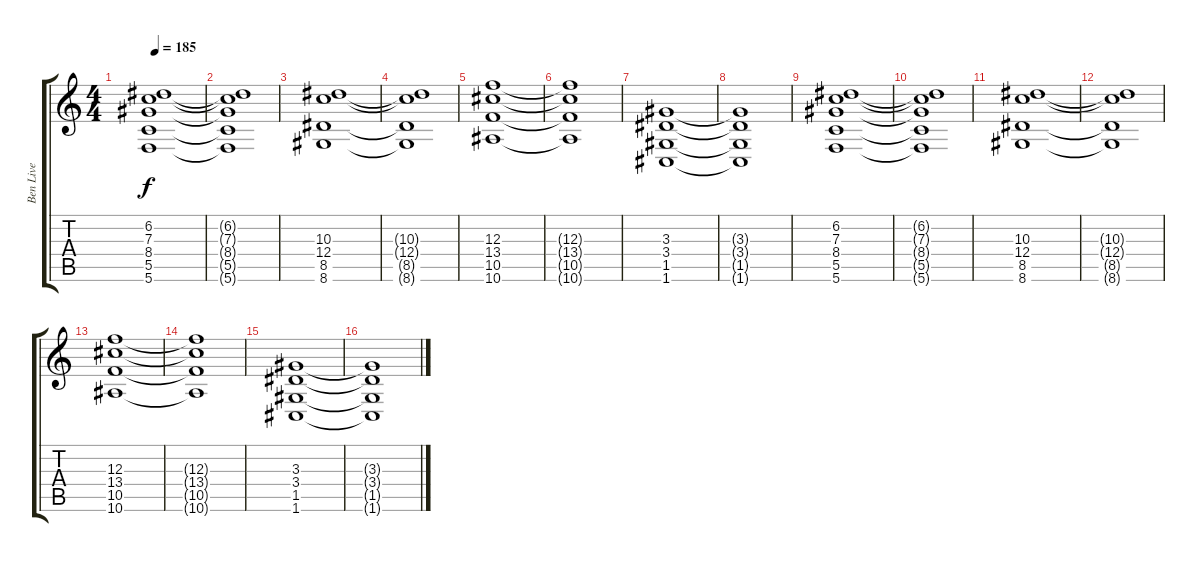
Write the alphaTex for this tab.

\track ("Ben Live" "Ben Live") {mute instrument distortionguitar}
\staff {score tabs}
\tuning (D4 A3 F3 C3 G2 C2) {hide}
\ts (4 4)
\tempo 185
\clef g2
\ks c
(6.2 7.3 8.4 5.5 5.6).1{dy f} |
(6.2{t} 7.3{t} 8.4{t} 5.5{t} 5.6{t}).1 |
(10.3 12.4 8.5 8.6).1 |
(10.3{t} 12.4{t} 8.5{t} 8.6{t}).1 |
(12.3 13.4 10.5 10.6).1 |
(12.3{t} 13.4{t} 10.5{t} 10.6{t}).1 |
(3.3 3.4 1.5 1.6).1 |
(3.3{t} 3.4{t} 1.5{t} 1.6{t}).1 |
(6.2 7.3 8.4 5.5 5.6).1 |
(6.2{t} 7.3{t} 8.4{t} 5.5{t} 5.6{t}).1 |
(10.3 12.4 8.5 8.6).1 |
(10.3{t} 12.4{t} 8.5{t} 8.6{t}).1 |
(12.3 13.4 10.5 10.6).1 |
(12.3{t} 13.4{t} 10.5{t} 10.6{t}).1 |
(3.3 3.4 1.5 1.6).1 |
(3.3{t} 3.4{t} 1.5{t} 1.6{t}).1
